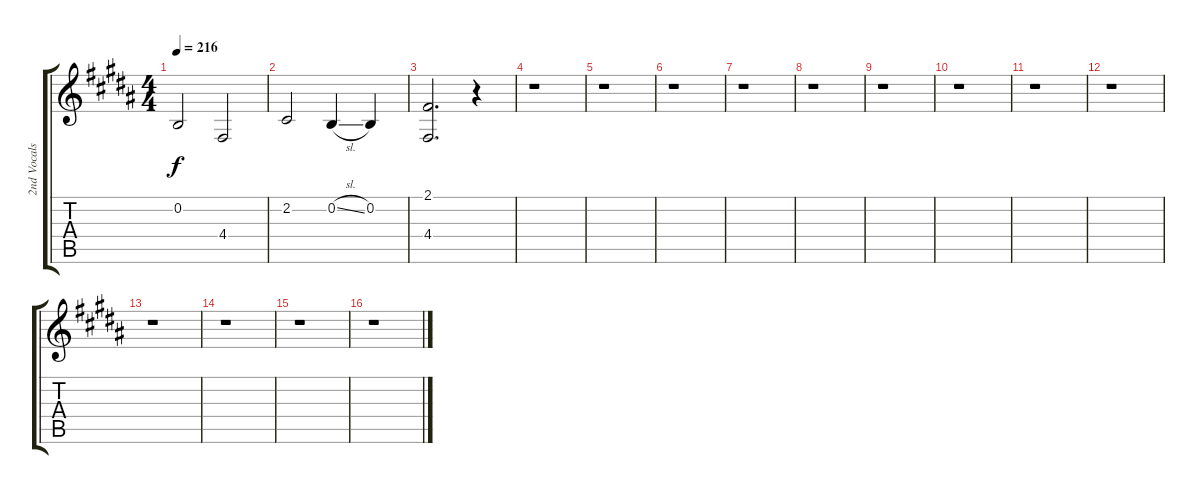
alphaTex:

\track ("2nd Vocals - Mark Hoppus" "2nd Vocals") {instrument bassoon}
\staff {score tabs}
\tuning (E4 B3 G3 D3 A2 E2) {hide}
\ts (4 4)
\tempo 216
\clef g2
\ks b
0.2.2{dy f} 4.4.2 |
2.2.2 0.2{sl}.4 0.2.4 |
(2.1 4.4).2{d} r.4 |
r.1 |
r.1 |
r.1 |
r.1 |
r.1 |
r.1 |
r.1 |
r.1 |
r.1 |
r.1 |
r.1 |
r.1 |
r.1
